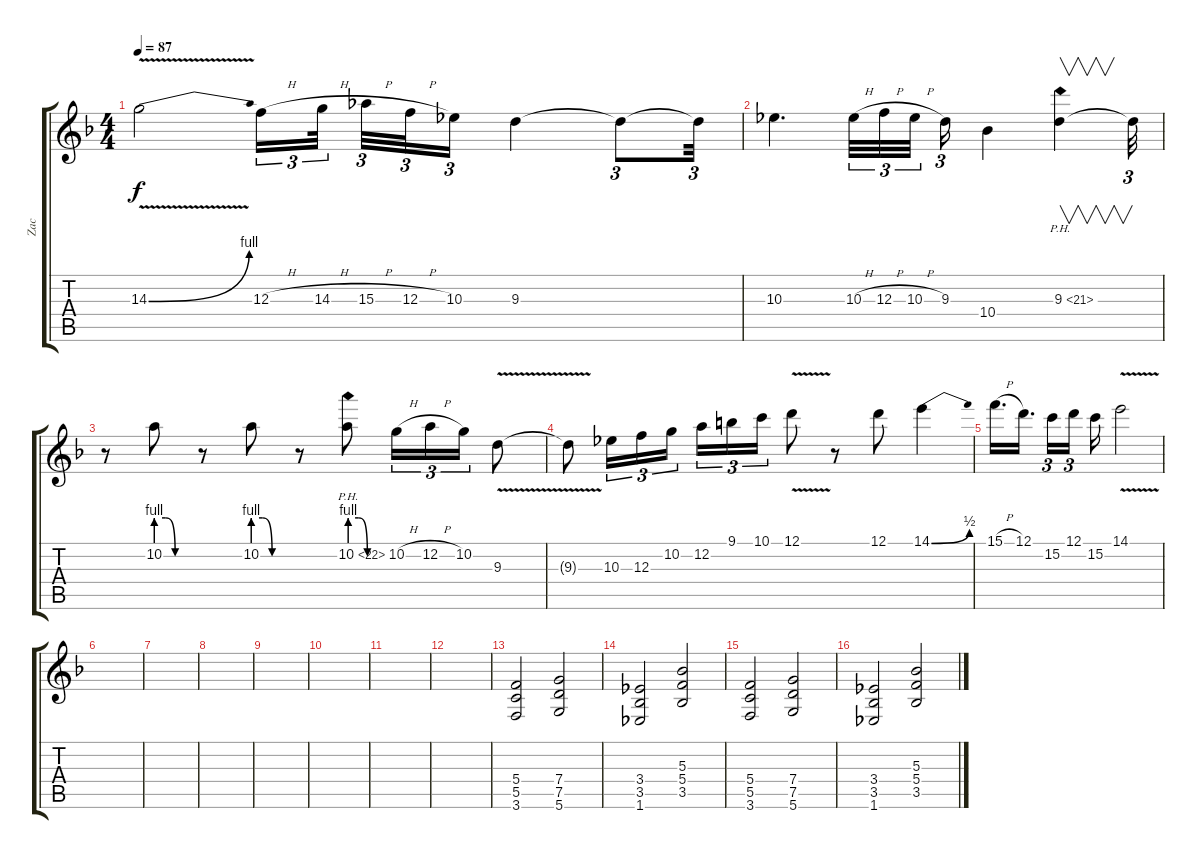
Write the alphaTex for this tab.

\track ("Zac" "Zac") {instrument acousticguitarsteel}
\staff {score tabs}
\tuning (D4 A3 F3 C3 G2 D2) {hide}
\ts (4 4)
\tempo 87
\clef g2
\ks dminor
14.3{be (bend 0 0 60 4) v}.2{dy f} 12.3{h}.16{tu (3 2)} 14.3{h}.32{tu (3 2) beam splitsecondary} 15.3{h}.32{tu (3 2)} 12.3{h}.32{tu (3 2)} 10.3.16{tu (3 2)} 9.3.4 9.3{t}.8{tu (3 2)} 9.3{t}.32{tu (3 2)} |
10.3.4{d} 10.3{h}.32{tu (3 2)} 12.3{h}.32{tu (3 2)} 10.3{h}.32{tu (3 2) beam splitsecondary} 9.3.16{tu (3 2)} 10.4.4 9.3{ph 12}.4{v} 9.3{t}.32{tu (3 2)} |
r.8 10.2{be (custom 0 4 15 4 30 0 60 0)}.8 r.8 10.2{be (custom 0 4 15 4 30 0 60 0)}.8 r.8 10.2{be (custom 0 4 15 4 30 0 60 0) ph 12}.8 10.2{h}.16{tu (3 2)} 12.2{h}.16{tu (3 2)} 10.2.16{tu (3 2)} 9.3{v}.8 |
9.3{t}.8 10.3.16{tu (3 2)} 12.3.16{tu (3 2)} 10.2.16{tu (3 2)} 12.2.16{tu (3 2)} 9.1.16{tu (3 2)} 10.1.16{tu (3 2)} 12.1{v}.8 r.8 12.1.8 14.1{be (bend 0 0 60 2)}.4 |
15.1{h}.16{d} 12.1.16{d beam splitsecondary} 15.2.16{tu (3 2)} 12.1.16{tu (3 2)} 15.2.16 14.1{v}.2 |
|
|
|
|
|
|
|
(5.4 5.5 3.6).2 (7.4 7.5 5.6).2 |
(3.4 3.5 1.6).2 (5.3 5.4 3.5).2 |
(5.4 5.5 3.6).2 (7.4 7.5 5.6).2 |
(3.4 3.5 1.6).2 (5.3 5.4 3.5).2
